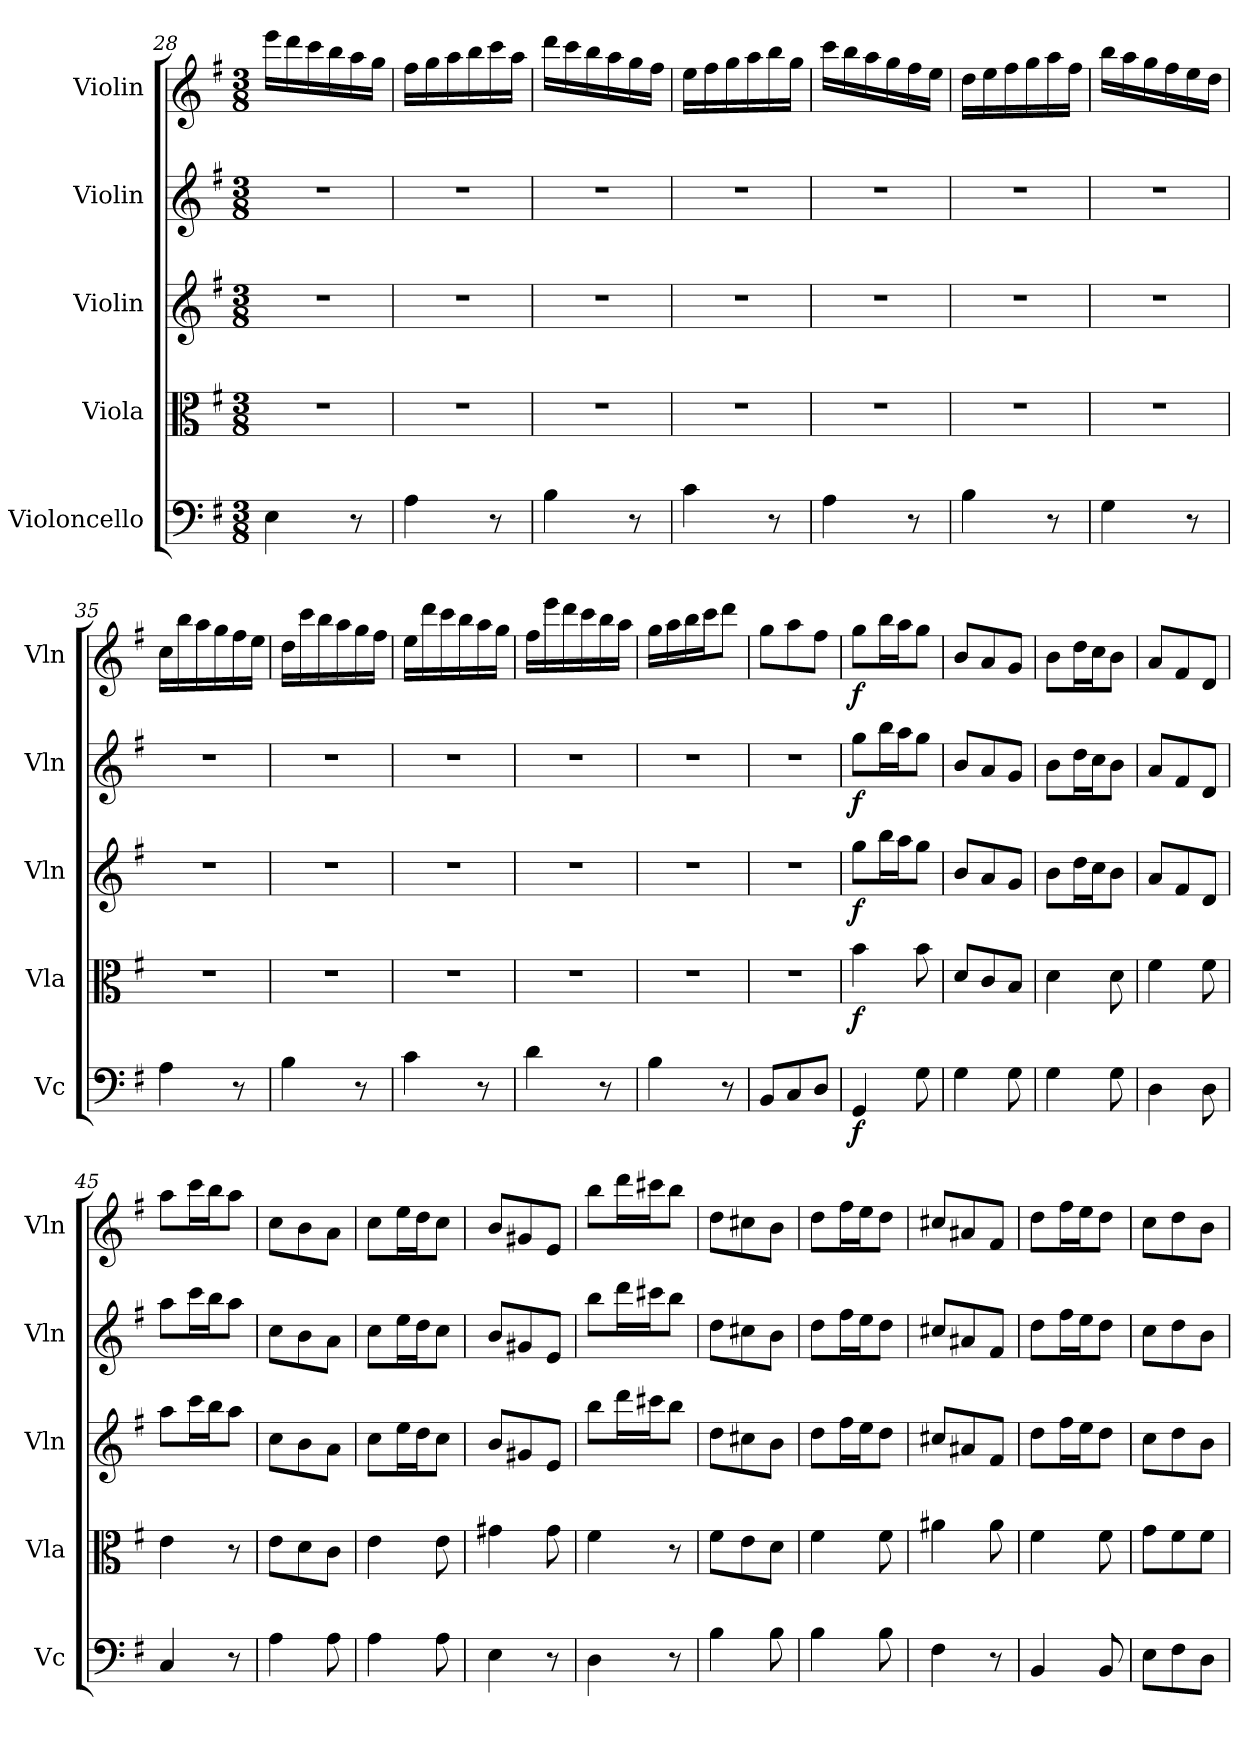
**kern	**dynam	**kern	**dynam	**kern	**dynam	**kern	**dynam	**kern	**dynam
*part5	*part5	*part4	*part4	*part3	*part3	*part2	*part2	*part1	*part1
*staff5	*staff5	*staff4	*staff4	*staff3	*staff3	*staff2	*staff2	*staff1	*staff1
*I"Violoncello	*	*I"Viola	*	*I"Violin	*	*I"Violin	*	*I"Violin	*
*I'Vc	*	*I'Vla	*	*I'Vln	*	*I'Vln	*	*I'Vln	*
*clefF4	*	*clefC3	*	*clefG2	*	*clefG2	*	*clefG2	*
*k[f#]	*	*k[f#]	*	*k[f#]	*	*k[f#]	*	*k[f#]	*
*M3/8	*	*M3/8	*	*M3/8	*	*M3/8	*	*M3/8	*
=28	=28	=28	=28	=28	=28	=28	=28	=28	=28
4E\	.	4.r	.	4.r	.	4.r	.	16eee\LL	.
.	.	.	.	.	.	.	.	16ddd\	.
.	.	.	.	.	.	.	.	16ccc\	.
.	.	.	.	.	.	.	.	16bb\	.
8r	.	.	.	.	.	.	.	16aa\	.
.	.	.	.	.	.	.	.	16gg\JJ	.
=29	=29	=29	=29	=29	=29	=29	=29	=29	=29
4A\	.	4.r	.	4.r	.	4.r	.	16ff#\LL	.
.	.	.	.	.	.	.	.	16gg\	.
.	.	.	.	.	.	.	.	16aa\	.
.	.	.	.	.	.	.	.	16bb\	.
8r	.	.	.	.	.	.	.	16ccc\	.
.	.	.	.	.	.	.	.	16aa\JJ	.
=30	=30	=30	=30	=30	=30	=30	=30	=30	=30
4B\	.	4.r	.	4.r	.	4.r	.	16ddd\LL	.
.	.	.	.	.	.	.	.	16ccc\	.
.	.	.	.	.	.	.	.	16bb\	.
.	.	.	.	.	.	.	.	16aa\	.
8r	.	.	.	.	.	.	.	16gg\	.
.	.	.	.	.	.	.	.	16ff#\JJ	.
=31	=31	=31	=31	=31	=31	=31	=31	=31	=31
4c\	.	4.r	.	4.r	.	4.r	.	16ee\LL	.
.	.	.	.	.	.	.	.	16ff#\	.
.	.	.	.	.	.	.	.	16gg\	.
.	.	.	.	.	.	.	.	16aa\	.
8r	.	.	.	.	.	.	.	16bb\	.
.	.	.	.	.	.	.	.	16gg\JJ	.
=32	=32	=32	=32	=32	=32	=32	=32	=32	=32
4A\	.	4.r	.	4.r	.	4.r	.	16ccc\LL	.
.	.	.	.	.	.	.	.	16bb\	.
.	.	.	.	.	.	.	.	16aa\	.
.	.	.	.	.	.	.	.	16gg\	.
8r	.	.	.	.	.	.	.	16ff#\	.
.	.	.	.	.	.	.	.	16ee\JJ	.
=33	=33	=33	=33	=33	=33	=33	=33	=33	=33
4B\	.	4.r	.	4.r	.	4.r	.	16dd\LL	.
.	.	.	.	.	.	.	.	16ee\	.
.	.	.	.	.	.	.	.	16ff#\	.
.	.	.	.	.	.	.	.	16gg\	.
8r	.	.	.	.	.	.	.	16aa\	.
.	.	.	.	.	.	.	.	16ff#\JJ	.
=34	=34	=34	=34	=34	=34	=34	=34	=34	=34
4G\	.	4.r	.	4.r	.	4.r	.	16bb\LL	.
.	.	.	.	.	.	.	.	16aa\	.
.	.	.	.	.	.	.	.	16gg\	.
.	.	.	.	.	.	.	.	16ff#\	.
8r	.	.	.	.	.	.	.	16ee\	.
.	.	.	.	.	.	.	.	16dd\JJ	.
=35	=35	=35	=35	=35	=35	=35	=35	=35	=35
4A\	.	4.r	.	4.r	.	4.r	.	16cc\LL	.
.	.	.	.	.	.	.	.	16bb\	.
.	.	.	.	.	.	.	.	16aa\	.
.	.	.	.	.	.	.	.	16gg\	.
8r	.	.	.	.	.	.	.	16ff#\	.
.	.	.	.	.	.	.	.	16ee\JJ	.
=36	=36	=36	=36	=36	=36	=36	=36	=36	=36
4B\	.	4.r	.	4.r	.	4.r	.	16dd\LL	.
.	.	.	.	.	.	.	.	16ccc\	.
.	.	.	.	.	.	.	.	16bb\	.
.	.	.	.	.	.	.	.	16aa\	.
8r	.	.	.	.	.	.	.	16gg\	.
.	.	.	.	.	.	.	.	16ff#\JJ	.
=37	=37	=37	=37	=37	=37	=37	=37	=37	=37
4c\	.	4.r	.	4.r	.	4.r	.	16ee\LL	.
.	.	.	.	.	.	.	.	16ddd\	.
.	.	.	.	.	.	.	.	16ccc\	.
.	.	.	.	.	.	.	.	16bb\	.
8r	.	.	.	.	.	.	.	16aa\	.
.	.	.	.	.	.	.	.	16gg\JJ	.
=38	=38	=38	=38	=38	=38	=38	=38	=38	=38
4d\	.	4.r	.	4.r	.	4.r	.	16ff#\LL	.
.	.	.	.	.	.	.	.	16eee\	.
.	.	.	.	.	.	.	.	16ddd\	.
.	.	.	.	.	.	.	.	16ccc\	.
8r	.	.	.	.	.	.	.	16bb\	.
.	.	.	.	.	.	.	.	16aa\JJ	.
=39	=39	=39	=39	=39	=39	=39	=39	=39	=39
4B\	.	4.r	.	4.r	.	4.r	.	16gg\LL	.
.	.	.	.	.	.	.	.	16aa\	.
.	.	.	.	.	.	.	.	16bb\	.
.	.	.	.	.	.	.	.	16ccc\J	.
8r	.	.	.	.	.	.	.	8ddd\J	.
=40	=40	=40	=40	=40	=40	=40	=40	=40	=40
8BB/L	.	4.r	.	4.r	.	4.r	.	8gg\L	.
8C/	.	.	.	.	.	.	.	8aa\	.
8D/J	.	.	.	.	.	.	.	8ff#\J	.
=41	=41	=41	=41	=41	=41	=41	=41	=41	=41
4GG/	f	4b\	f	8gg\L	f	8gg\L	f	8gg\L	f
.	.	.	.	16bb\L	.	16bb\L	.	16bb\L	.
.	.	.	.	16aa\J	.	16aa\J	.	16aa\J	.
8G\	.	8b\	.	8gg\J	.	8gg\J	.	8gg\J	.
=42	=42	=42	=42	=42	=42	=42	=42	=42	=42
4G\	.	8d/L	.	8b/L	.	8b/L	.	8b/L	.
.	.	8c/	.	8a/	.	8a/	.	8a/	.
8G\	.	8B/J	.	8g/J	.	8g/J	.	8g/J	.
=43	=43	=43	=43	=43	=43	=43	=43	=43	=43
4G\	.	4d\	.	8b\L	.	8b\L	.	8b\L	.
.	.	.	.	16dd\L	.	16dd\L	.	16dd\L	.
.	.	.	.	16cc\J	.	16cc\J	.	16cc\J	.
8G\	.	8d\	.	8b\J	.	8b\J	.	8b\J	.
=44	=44	=44	=44	=44	=44	=44	=44	=44	=44
4D\	.	4f#\	.	8a/L	.	8a/L	.	8a/L	.
.	.	.	.	8f#/	.	8f#/	.	8f#/	.
8D\	.	8f#\	.	8d/J	.	8d/J	.	8d/J	.
=45	=45	=45	=45	=45	=45	=45	=45	=45	=45
4C/	.	4e\	.	8aa\L	.	8aa\L	.	8aa\L	.
.	.	.	.	16ccc\L	.	16ccc\L	.	16ccc\L	.
.	.	.	.	16bb\J	.	16bb\J	.	16bb\J	.
8r	.	8r	.	8aa\J	.	8aa\J	.	8aa\J	.
=46	=46	=46	=46	=46	=46	=46	=46	=46	=46
4A\	.	8e\L	.	8cc\L	.	8cc\L	.	8cc\L	.
.	.	8d\	.	8b\	.	8b\	.	8b\	.
8A\	.	8c\J	.	8a\J	.	8a\J	.	8a\J	.
=47	=47	=47	=47	=47	=47	=47	=47	=47	=47
4A\	.	4e\	.	8cc\L	.	8cc\L	.	8cc\L	.
.	.	.	.	16ee\L	.	16ee\L	.	16ee\L	.
.	.	.	.	16dd\J	.	16dd\J	.	16dd\J	.
8A\	.	8e\	.	8cc\J	.	8cc\J	.	8cc\J	.
=48	=48	=48	=48	=48	=48	=48	=48	=48	=48
4E\	.	4g#X\	.	8b/L	.	8b/L	.	8b/L	.
.	.	.	.	8g#X/	.	8g#X/	.	8g#X/	.
8r	.	8g#\	.	8e/J	.	8e/J	.	8e/J	.
=49	=49	=49	=49	=49	=49	=49	=49	=49	=49
4D\	.	4f#\	.	8bb\L	.	8bb\L	.	8bb\L	.
.	.	.	.	16ddd\L	.	16ddd\L	.	16ddd\L	.
.	.	.	.	16ccc#X\J	.	16ccc#X\J	.	16ccc#X\J	.
8r	.	8r	.	8bb\J	.	8bb\J	.	8bb\J	.
=50	=50	=50	=50	=50	=50	=50	=50	=50	=50
4B\	.	8f#\L	.	8dd\L	.	8dd\L	.	8dd\L	.
.	.	8e\	.	8cc#X\	.	8cc#X\	.	8cc#X\	.
8B\	.	8d\J	.	8b\J	.	8b\J	.	8b\J	.
=51	=51	=51	=51	=51	=51	=51	=51	=51	=51
4B\	.	4f#\	.	8dd\L	.	8dd\L	.	8dd\L	.
.	.	.	.	16ff#\L	.	16ff#\L	.	16ff#\L	.
.	.	.	.	16ee\J	.	16ee\J	.	16ee\J	.
8B\	.	8f#\	.	8dd\J	.	8dd\J	.	8dd\J	.
=52	=52	=52	=52	=52	=52	=52	=52	=52	=52
4F#\	.	4a#X\	.	8cc#X/L	.	8cc#X/L	.	8cc#X/L	.
.	.	.	.	8a#X/	.	8a#X/	.	8a#X/	.
8r	.	8a#\	.	8f#/J	.	8f#/J	.	8f#/J	.
=53	=53	=53	=53	=53	=53	=53	=53	=53	=53
4BB/	.	4f#\	.	8dd\L	.	8dd\L	.	8dd\L	.
.	.	.	.	16ff#\L	.	16ff#\L	.	16ff#\L	.
.	.	.	.	16ee\J	.	16ee\J	.	16ee\J	.
8BB/	.	8f#\	.	8dd\J	.	8dd\J	.	8dd\J	.
=54	=54	=54	=54	=54	=54	=54	=54	=54	=54
8E\L	.	8g\L	.	8cc\L	.	8cc\L	.	8cc\L	.
8F#\	.	8f#\	.	8dd\	.	8dd\	.	8dd\	.
8D\J	.	8f#\J	.	8b\J	.	8b\J	.	8b\J	.
=	=	=	=	=	=	=	=	=	=
*-	*-	*-	*-	*-	*-	*-	*-	*-	*-
